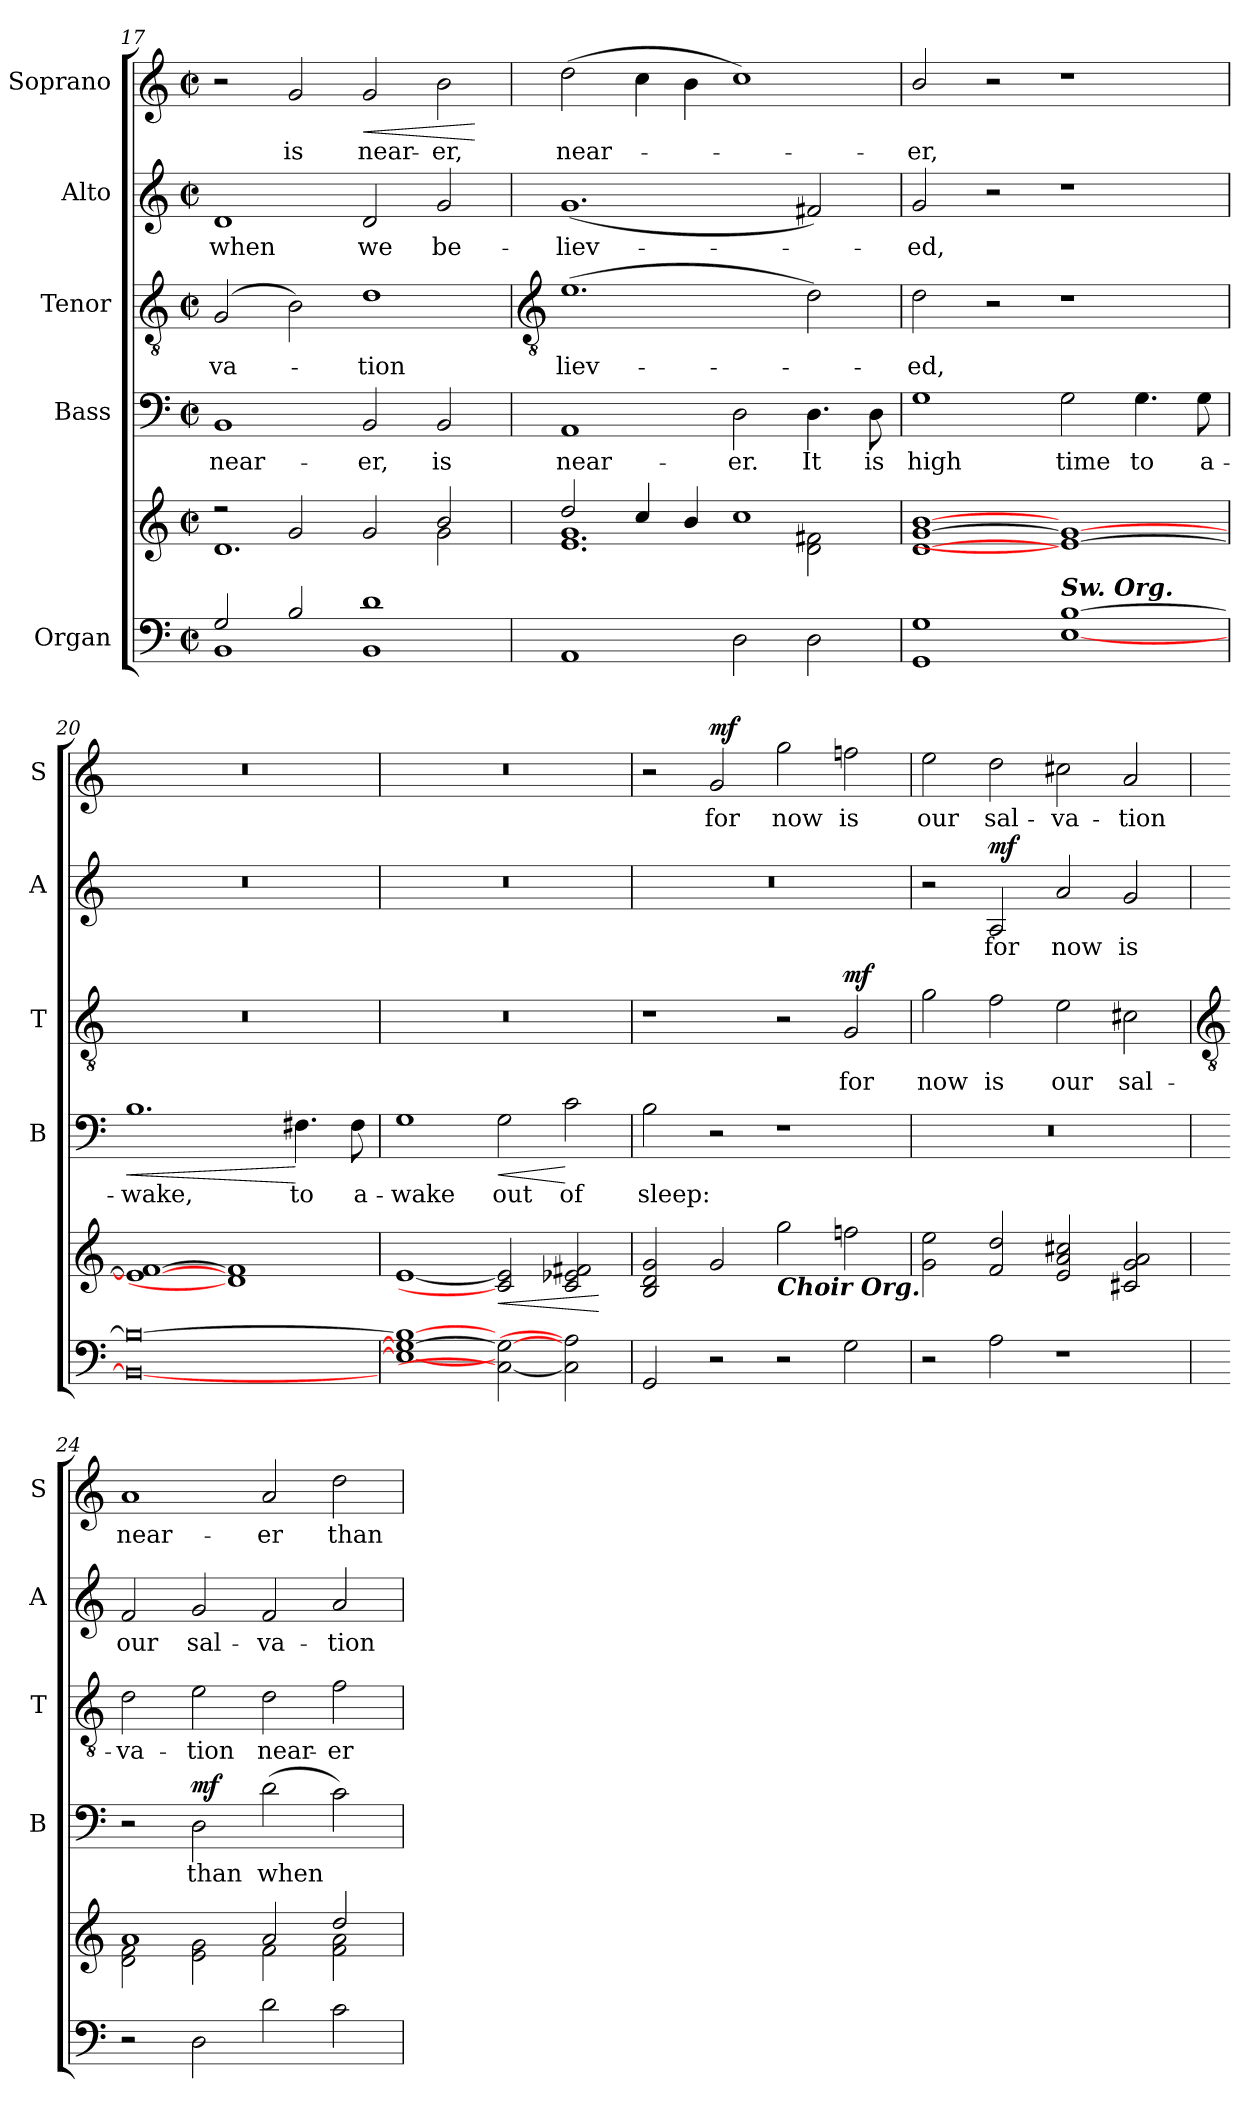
**kern	**kern	**dynam	**kern	**text	**dynam	**kern	**text	**dynam	**kern	**text	**dynam	**kern	**text	**dynam
*part5	*part5	*part5	*part4	*part4	*part4	*part3	*part3	*part3	*part2	*part2	*part2	*part1	*part1	*part1
*staff6	*staff5	*staff5/6	*staff4	*staff4	*staff4	*staff3	*staff3	*staff3	*staff2	*staff2	*staff2	*staff1	*staff1	*staff1
*I"Organ	*	*	*I"Bass	*	*	*I"Tenor	*	*	*I"Alto	*	*	*I"Soprano	*	*
*	*	*	*I'B	*	*	*I'T	*	*	*I'A	*	*	*I'S	*	*
*clefF4	*clefG2	*	*clefF4	*	*	*clefGv2	*	*	*clefG2	*	*	*clefG2	*	*
*k[]	*k[]	*	*k[]	*	*	*k[]	*	*	*k[]	*	*	*k[]	*	*
*C:	*C:	*	*C:	*	*	*C:	*	*	*C:	*	*	*C:	*	*
*M4/2	*M4/2	*	*M4/2	*	*	*M4/2	*	*	*M4/2	*	*	*M4/2	*	*
*met(c|)	*met(c|)	*	*met(c|)	*	*	*met(c|)	*	*	*met(c|)	*	*	*met(c|)	*	*
=17	=17	=17	=17	=17	=17	=17	=17	=17	=17	=17	=17	=17	=17	=17
*^	*^	*	*	*	*	*	*	*	*	*	*	*	*	*
!	!	!	!	!	!	!LO:LY:b	!	!	!LO:LY:b	!	!	!LO:LY:b	!	!	!	!
2G/	1BB\	2r	1.d\	.	1BB	near-	.	(<2G	-va-	.	1d	when	.	2r	.	.
!	!	!	!	!	!	!	!	!	!	!	!	!	!	!	!LO:LY:b	!
2B/	.	2g/	.	.	.	.	.	2B)	.	.	.	.	.	2g	is	.
!	!	!	!	!	!	!LO:LY:b	!	!	!LO:LY:b	!	!	!LO:LY:b	!	!	!LO:LY:b	!LO:HP:b
1d/	1BB\	2g/	.	.	2BB	-er,	.	1d	tion	.	2d	we	.	2g	near-	<
!	!	!	!	!	!	!LO:LY:b	!	!	!	!	!	!LO:LY:b	!	!	!LO:LY:b	!
.	.	2b/	2g\	.	2BB	is	.	.	.	.	2g	be-	.	2b	-er,	.
*v	*v	*	*	*	*	*	*	*	*	*	*	*	*	*	*	*
*	*v	*v	*	*	*	*	*	*	*	*	*	*	*	*	*
.	.	.	.	.	.	.	.	.	.	.	.	.	.	[
!!LO:LB:g=z
=18	=18	=18	=18	=18	=18	=18	=18	=18	=18	=18	=18	=18	=18	=18
*	*	*	*	*	*	*clefGv2	*	*	*	*	*	*	*	*
*	*^	*	*	*	*	*	*	*	*	*	*	*	*	*
!	!	!	!	!	!LO:LY:b	!	!	!LO:LY:b	!	!	!LO:LY:b	!	!	!LO:LY:b	!
1AA	2dd/	1.e\ 1.g\	.	1AA	near-	.	(>1.e	liev-	.	(<1.g	-liev-	.	(>2dd	near-	.
.	4cc/	.	.	.	.	.	.	.	.	.	.	.	4cc	.	.
.	4b/	.	.	.	.	.	.	.	.	.	.	.	4b	.	.
!	!	!	!	!	!LO:LY:b	!	!	!	!	!	!	!	!	!	!
2D	1cc/	.	.	2D	-er.	.	.	.	.	.	.	.	1cc)	.	.
!	!	!	!	!	!LO:LY:b	!	!	!	!	!	!	!	!	!	!
2D	.	2d\ 2f#X\	.	4.D	It	.	2d)	.	.	2f#X)	.	.	.	.	.
!	!	!	!	!	!LO:LY:b	!	!	!	!	!	!	!	!	!	!
.	.	.	.	8D	is	.	.	.	.	.	.	.	.	.	.
=19	=19	=19	=19	=19	=19	=19	=19	=19	=19	=19	=19	=19	=19	=19	=19
!	!	!	!	!	!LO:LY:b	!	!	!LO:LY:b	!	!	!LO:LY:b	!	!	!LO:LY:b	!
1GG 1G	[1d/ [1g/ [1b/	0ryy	.	1G	high	.	2d	ed,	.	2g	ed,	.	2b/	er,	.
.	.	.	.	.	.	.	2r	.	.	2r	.	.	2r	.	.
!	!LO:TX:b:Bi:t=Sw. Org.	!	!	!	!	!	!	!	!	!	!	!	!	!	!
!	!	!	!	!	!LO:LY:b	!	!	!	!	!	!	!	!	!	!
[1E [1B	1e/_ 1g/_	.	.	2G	time	.	1r	.	.	1r	.	.	1r	.	.
!	!	!	!	!	!LO:LY:b	!	!	!	!	!	!	!	!	!	!
.	.	.	.	4.G	to	.	.	.	.	.	.	.	.	.	.
!	!	!	!	!	!LO:LY:b	!	!	!	!	!	!	!	!	!	!
.	.	.	.	8G	a-	.	.	.	.	.	.	.	.	.	.
=20	=20	=20	=20	=20	=20	=20	=20	=20	=20	=20	=20	=20	=20	=20	=20
!	!	!	!	!	!LO:LY:b	!LO:HP:b	!	!	!	!	!	!	!	!	!
!	!	!	!	!	!	!LO:HP:n=1:b	!	!	!	!	!	!	!	!	!
0BB_ 0B_	1e/_ 1f#/_	0ryy	.	1.B	-wake,	< >	0r	.	.	0r	.	.	0r	.	.
.	1d#/] 1f#/]	.	.	.	.	.	.	.	.	.	.	.	.	.	.
!	!	!	!	!	!LO:LY:b	!	!	!	!	!	!	!	!	!	!
.	.	.	.	4.F#X	to	[	.	.	.	.	.	.	.	.	.
!	!	!	!	!	!LO:LY:b	!	!	!	!	!	!	!	!	!	!
.	.	.	.	8F#	a-	]	.	.	.	.	.	.	.	.	.
=21	=21	=21	=21	=21	=21	=21	=21	=21	=21	=21	=21	=21	=21	=21	=21
!	!	!	!	!	!LO:LY:b	!	!	!	!	!	!	!	!	!	!
1E_ 1G_ 1B_	[1e/	0ryy	.	1G	-wake	.	0r	.	.	0r	.	.	0r	.	.
!	!	!	!LO:HP:b	!	!LO:LY:b	!LO:HP:b	!	!	!	!	!	!	!	!	!
2C_ 2G_	2c/] 2e/]	.	<	2G	out	<	.	.	.	.	.	.	.	.	.
!	!	!	!	!	!LO:LY:b	!	!	!	!	!	!	!	!	!	!
2C] 2A]	2c/ 2e-X/ 2f#X/	.	.	2c	of	[	.	.	.	.	.	.	.	.	.
*	*v	*v	*	*	*	*	*	*	*	*	*	*	*	*	*
.	.	[	.	.	.	.	.	.	.	.	.	.	.	.
=22	=22	=22	=22	=22	=22	=22	=22	=22	=22	=22	=22	=22	=22	=22
*	*^	*	*	*	*	*	*	*	*	*	*	*	*	*
!	!	!	!	!	!LO:LY:b	!	!	!	!	!	!	!	!	!	!
2GG	2B/ 2d/ 2g/	0ryy	.	2B	sleep:	.	1r	.	.	0r	.	.	2r	.	.
!	!	!	!	!	!	!	!	!	!	!	!	!	!	!LO:LY:b	!LO:DY:b
2r	2g/	.	.	2r	.	.	.	.	.	.	.	.	2g	for	mf
!	!LO:TX:b:Bi:t=Choir Org.	!	!	!	!	!	!	!	!	!	!	!	!	!	!
!	!	!	!	!	!	!	!	!	!	!	!	!	!	!LO:LY:b	!
2r	2gg\	.	.	1r	.	.	2r	.	.	.	.	.	2gg	now	.
!	!	!	!	!	!	!	!	!LO:LY:b	!LO:DY:b	!	!	!	!	!LO:LY:b	!
2G	2ffn\	.	.	.	.	.	2G	for	mf	.	.	.	2ffn	is	.
=23	=23	=23	=23	=23	=23	=23	=23	=23	=23	=23	=23	=23	=23	=23	=23
!	!	!	!	!	!	!	!	!LO:LY:b	!	!	!	!	!	!LO:LY:b	!
2r	2g\ 2ee\	0ryy	.	0r	.	.	2g	now	.	2r	.	.	2ee	our	.
!	!	!	!	!	!	!	!	!LO:LY:b	!	!	!LO:LY:b	!LO:DY:b	!	!LO:LY:b	!
2A	2f/ 2dd/	.	.	.	.	.	2f	is	.	2A	for	mf	2dd	sal-	.
!	!	!	!	!	!	!	!	!LO:LY:b	!	!	!LO:LY:b	!	!	!LO:LY:b	!
1r	2e/ 2a/ 2cc#X/	.	.	.	.	.	2e	our	.	2a	now	.	2cc#X	-va-	.
!	!	!	!	!	!	!	!	!LO:LY:b	!	!	!LO:LY:b	!	!	!LO:LY:b	!
.	2c#X/ 2g/ 2a/	.	.	.	.	.	2c#X	sal-	.	2g	is	.	2a	-tion	.
!!LO:LB:g=z
=24	=24	=24	=24	=24	=24	=24	=24	=24	=24	=24	=24	=24	=24	=24	=24
*	*	*	*	*	*	*	*clefGv2	*	*	*	*	*	*	*	*
!	!	!	!	!	!	!	!	!LO:LY:b	!	!	!LO:LY:b	!	!	!LO:LY:b	!
2r	1a/	2d\ 2f\	.	2r	.	.	2d	-va-	.	2f	our	.	1a	near-	.
!	!	!	!	!	!LO:LY:b	!LO:DY:b	!	!LO:LY:b	!	!	!LO:LY:b	!	!	!	!
2D	.	2e\ 2g\	.	2D	than	mf	2e	-tion	.	2g	sal-	.	.	.	.
!	!	!	!	!	!LO:LY:b	!	!	!LO:LY:b	!	!	!LO:LY:b	!	!	!LO:LY:b	!
2d	2a/	2f\	.	(>2d	when	.	2d	near-	.	2f	-va-	.	2a	-er	.
!	!	!	!	!	!	!	!	!LO:LY:b	!	!	!LO:LY:b	!	!	!LO:LY:b	!
2c	2dd/	2f\ 2a\	.	2c)	.	.	2f	-er	.	2a	-tion	.	2dd	than	.
*	*v	*v	*	*	*	*	*	*	*	*	*	*	*	*	*
=	=	=	=	=	=	=	=	=	=	=	=	=	=	=
*-	*-	*-	*-	*-	*-	*-	*-	*-	*-	*-	*-	*-	*-	*-
